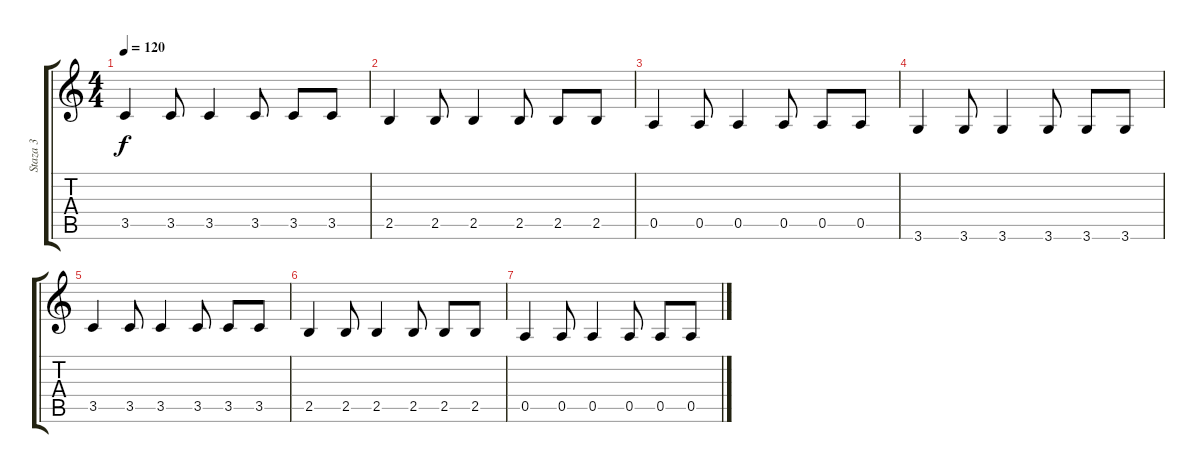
\track ("Staza 3" "Staza 3") {instrument electricbassfinger}
\staff {score tabs}
\tuning (E4 B3 G3 D3 A2 E2) {hide}
\ts (4 4)
\tempo 120
\clef g2
\ks c
3.5.4{dy f} 3.5.8 3.5.4 3.5.8 3.5.8 3.5.8 |
2.5.4 2.5.8 2.5.4 2.5.8 2.5.8 2.5.8 |
0.5.4 0.5.8 0.5.4 0.5.8 0.5.8 0.5.8 |
3.6.4 3.6.8 3.6.4 3.6.8 3.6.8 3.6.8 |
3.5.4 3.5.8 3.5.4 3.5.8 3.5.8 3.5.8 |
2.5.4 2.5.8 2.5.4 2.5.8 2.5.8 2.5.8 |
0.5.4 0.5.8 0.5.4 0.5.8 0.5.8 0.5.8
